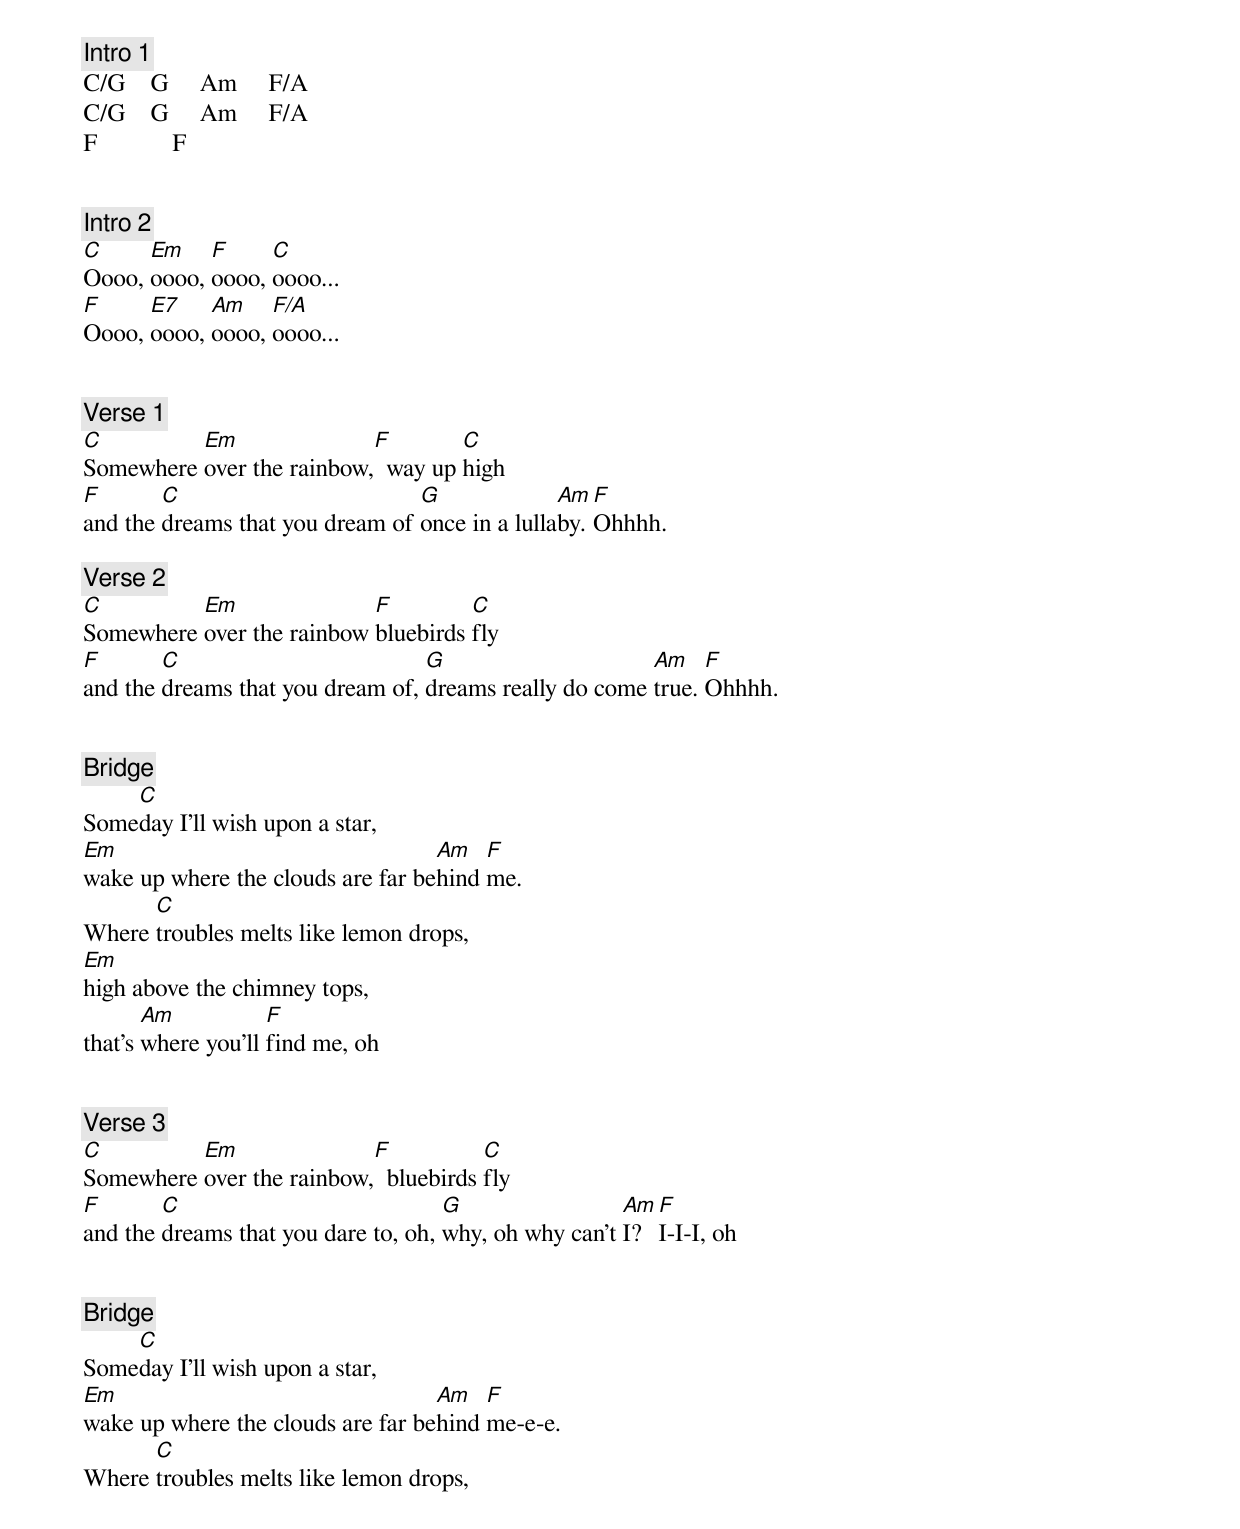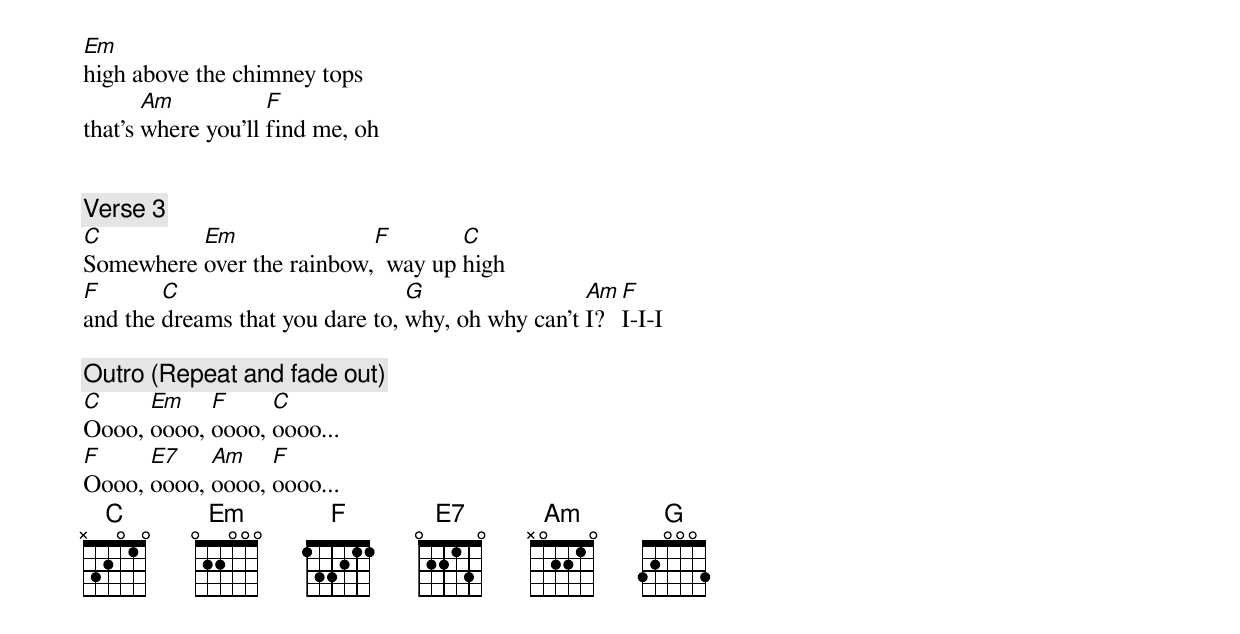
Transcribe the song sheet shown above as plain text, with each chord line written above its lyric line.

[Intro 1]
C/G    G     Am     F/A
C/G    G     Am     F/A
F            F


[Intro 2]
C     Em    F     C
Oooo, oooo, oooo, oooo...
F     E7    Am    F/A
Oooo, oooo, oooo, oooo...


[Verse 1]
C         Em               F        C
Somewhere over the rainbow,  way up high
F       C                        G              Am  F
and the dreams that you dream of once in a lullaby. Ohhhh.

[Verse 2]
C         Em               F         C
Somewhere over the rainbow bluebirds fly
F       C                         G                     Am    F
and the dreams that you dream of, dreams really do come true. Ohhhh.


[Bridge]
    C
Someday I'll wish upon a star,
Em                                 Am   F
wake up where the clouds are far behind me.
      C
Where troubles melts like lemon drops,
Em
high above the chimney tops,
       Am           F
that's where you'll find me, oh


[Verse 3]
C         Em               F           C
Somewhere over the rainbow,  bluebirds fly
F       C                            G                 Am F
and the dreams that you dare to, oh, why, oh why can't I? I-I-I, oh


[Bridge]
    C
Someday I'll wish upon a star,
Em                                 Am   F
wake up where the clouds are far behind me-e-e.
      C
Where troubles melts like lemon drops,
Em
high above the chimney tops
       Am           F
that's where you'll find me, oh


[Verse 3]
C         Em               F        C
Somewhere over the rainbow,  way up high
F       C                        G                 Am F
and the dreams that you dare to, why, oh why can't I? I-I-I

[Outro] (Repeat and fade out)
C     Em    F     C
Oooo, oooo, oooo, oooo...
F     E7    Am    F
Oooo, oooo, oooo, oooo...
